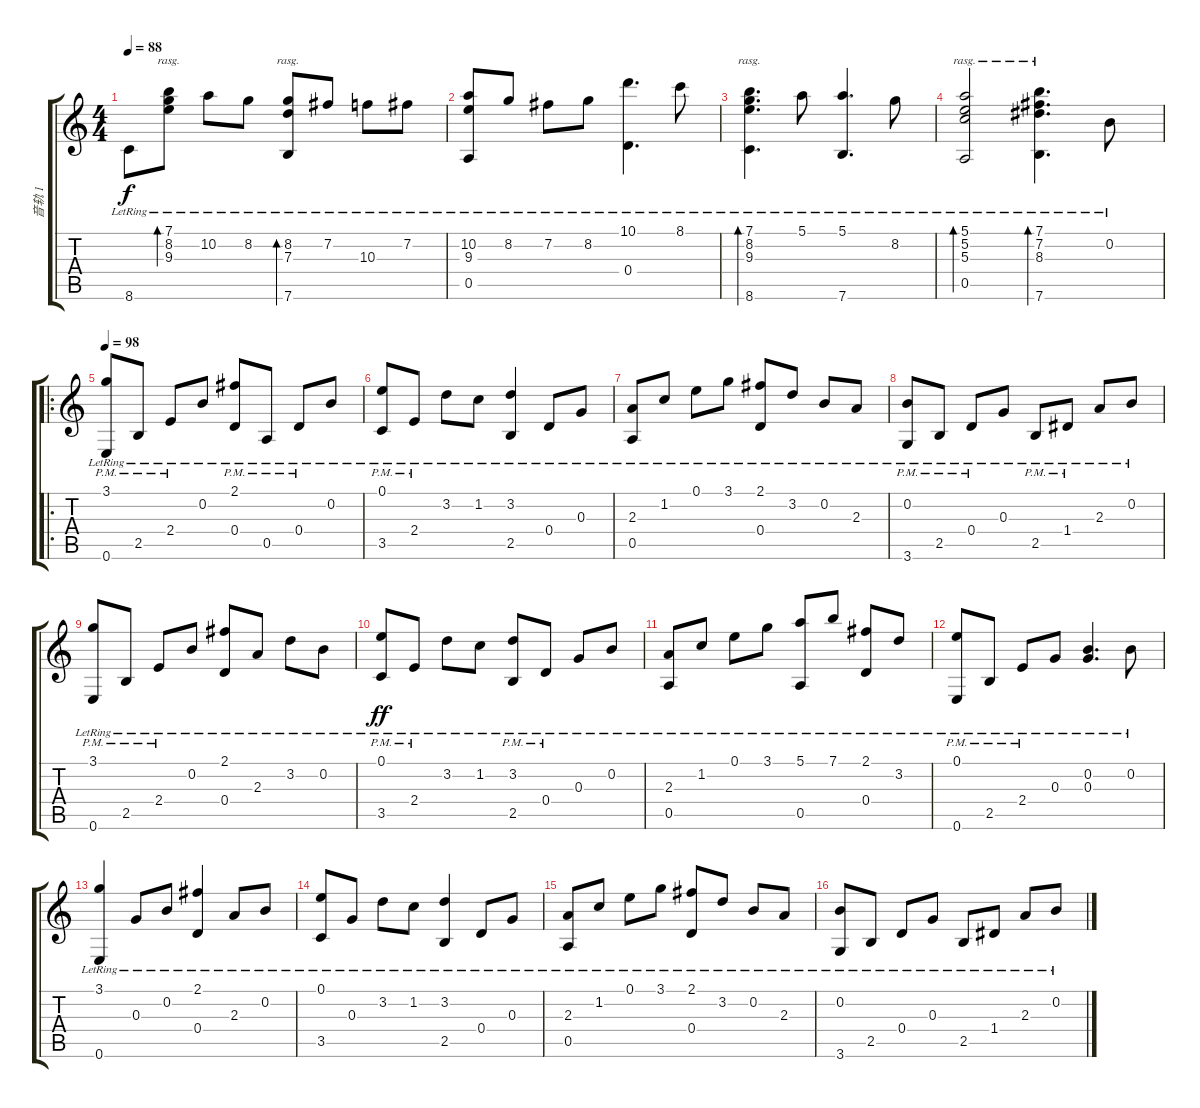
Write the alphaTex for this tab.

\track ("音轨 1" "音轨 1") {instrument acousticguitarnylon}
\staff {score tabs}
\tuning (E4 B3 G3 D3 A2 E2) {hide}
\ts (4 4)
\tempo 88
\clef g2
\ks c
8.6{lr}.8{dy f instrument acousticguitarnylon} (7.1{lr} 8.2{lr} 9.3{lr}).8{bd 480 rasg ii} 10.2{lr}.8 8.2{lr}.8 (8.2{lr} 7.3{lr} 7.6{lr}).8{bd 480 rasg ii} 7.2{lr}.8 10.3{lr}.8 7.2{lr}.8 |
(10.2{lr} 9.3{lr} 0.5{lr}).8 8.2{lr}.8 7.2{lr}.8 8.2{lr}.8 (10.1{lr} 0.4{lr}).4{d} 8.1{lr}.8 |
(7.1{lr} 8.2{lr} 9.3{lr} 8.6{lr}).4{d bd 480 rasg ii} 5.1{lr}.8 (5.1{lr} 7.6{lr}).4{d} 8.2{lr}.8 |
(5.1{lr} 5.2{lr} 5.3{lr} 0.5{lr}).2{bd 480 rasg ii} (7.1{lr} 7.2{lr} 8.3{lr} 7.6{lr}).4{d bd 480 rasg ii} 0.2{lr}.8 |
\ro
\tempo 98
(3.1{lr} 0.6{pm lr}).8 2.5{pm lr}.8 2.4{pm lr}.8 0.2{lr}.8 (2.1{lr} 0.4{pm lr}).8 0.5{pm lr}.8 0.4{pm lr}.8 0.2{lr}.8 |
(0.1{lr} 3.5{pm lr}).8 2.4{pm lr}.8 3.2{lr}.8 1.2{lr}.8 (3.2{lr} 2.5{lr}).4 0.4{lr}.8 0.3{lr}.8 |
(2.3{lr} 0.5{lr}).8 1.2{lr}.8 0.1{lr}.8 3.1{lr}.8 (2.1{lr} 0.4{lr}).8 3.2{lr}.8 0.2{lr}.8 2.3{lr}.8 |
(0.2{lr} 3.6{pm lr}).8 2.5{pm lr}.8 0.4{pm lr}.8 0.3{lr}.8 2.5{pm lr}.8 1.4{pm lr}.8 2.3{lr}.8 0.2{lr}.8 |
(3.1{lr} 0.6{pm lr}).8 2.5{pm lr}.8 2.4{pm lr}.8 0.2{lr}.8 (2.1{lr} 0.4{lr}).8 2.3{lr}.8 3.2{lr}.8 0.2{lr}.8 |
(0.1{lr} 3.5{pm lr}).8{dy ff} 2.4{pm lr}.8 3.2{lr}.8 1.2{lr}.8 (3.2{lr} 2.5{pm lr}).8 0.4{pm lr}.8 0.3{lr}.8 0.2{lr}.8 |
(2.3{lr} 0.5{lr}).8 1.2{lr}.8 0.1{lr}.8 3.1{lr}.8 (5.1{lr} 0.5{lr}).8 7.1{lr}.8 (2.1{lr} 0.4{lr}).8 3.2{lr}.8 |
(0.1{lr} 0.6{pm lr}).8 2.5{pm lr}.8 2.4{pm lr}.8 0.3{lr}.8 (0.2{lr} 0.3{lr}).4{d} 0.2{lr}.8 |
(3.1{lr} 0.6{lr}).4 0.3{lr}.8 0.2{lr}.8 (2.1{lr} 0.4{lr}).4 2.3{lr}.8 0.2{lr}.8 |
(0.1{lr} 3.5{lr}).8 0.3{lr}.8 3.2{lr}.8 1.2{lr}.8 (3.2{lr} 2.5{lr}).4 0.4{lr}.8 0.3{lr}.8 |
(2.3{lr} 0.5{lr}).8 1.2{lr}.8 0.1{lr}.8 3.1{lr}.8 (2.1{lr} 0.4{lr}).8 3.2{lr}.8 0.2{lr}.8 2.3{lr}.8 |
(0.2{lr} 3.6{lr}).8 2.5{lr}.8 0.4{lr}.8 0.3{lr}.8 2.5{lr}.8 1.4{lr}.8 2.3{lr}.8 0.2{lr}.8
